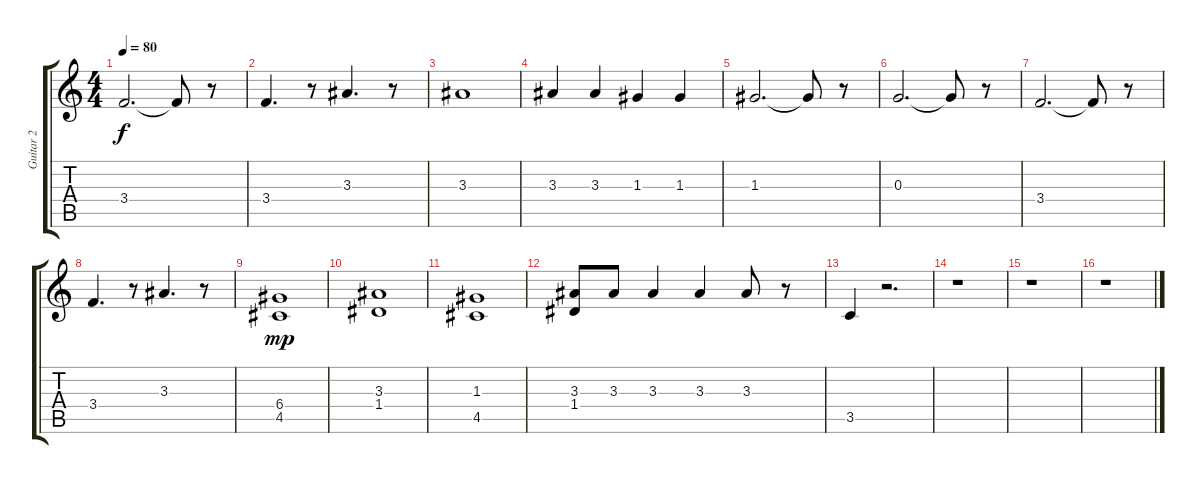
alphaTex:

\track ("Guitar 2" "Guitar 2") {instrument distortionguitar}
\staff {score tabs}
\tuning (E4 B3 G3 D3 A2 E2) {hide}
\ts (4 4)
\tempo 80
\clef g2
\ks c
3.4.2{d dy f} 3.4{t}.8 r.8 |
3.4.4{d} r.8 3.3.4{d} r.8 |
3.3.1 |
3.3.4 3.3.4 1.3.4 1.3.4 |
1.3.2{d} 1.3{t}.8 r.8 |
0.3.2{d} 0.3{t}.8 r.8 |
3.4.2{d} 3.4{t}.8 r.8 |
3.4.4{d} r.8 3.3.4{d} r.8 |
(6.4 4.5).1{dy mp} |
(3.3 1.4).1 |
(1.3 4.5).1 |
(3.3 1.4).8 3.3.8 3.3.4 3.3.4 3.3.8 r.8 |
3.5.4 r.2{d} |
r.1 |
r.1 |
r.1
